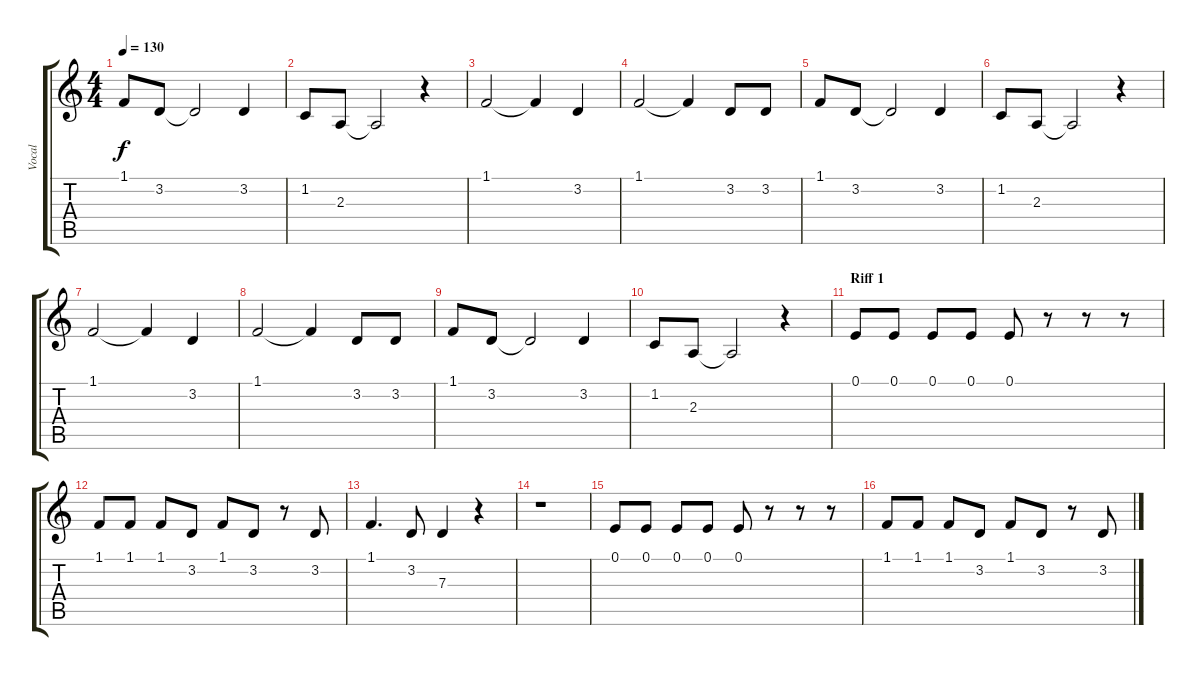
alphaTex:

\track ("Vocal" "Vocal") {instrument synthbrass1}
\staff {score tabs}
\tuning (E4 B3 G3 D3 A2 E2) {hide}
\ts (4 4)
\tempo 130
\clef g2
\ks c
1.1.8{dy f} 3.2.8 3.2{t}.2 3.2.4 |
1.2.8 2.3.8 2.3{t}.2 r.4 |
1.1.2 1.1{t}.4 3.2.4 |
1.1.2 1.1{t}.4 3.2.8 3.2.8 |
1.1.8 3.2.8 3.2{t}.2 3.2.4 |
1.2.8 2.3.8 2.3{t}.2 r.4 |
1.1.2 1.1{t}.4 3.2.4 |
1.1.2 1.1{t}.4 3.2.8 3.2.8 |
1.1.8 3.2.8 3.2{t}.2 3.2.4 |
1.2.8 2.3.8 2.3{t}.2 r.4 |
\section ("" "Riff 1")
0.1.8 0.1.8 0.1.8 0.1.8 0.1.8 r.8 r.8 r.8 |
1.1.8 1.1.8 1.1.8 3.2.8 1.1.8 3.2.8 r.8 3.2.8 |
1.1.4{d} 3.2.8 7.3.4 r.4 |
r.1 |
0.1.8 0.1.8 0.1.8 0.1.8 0.1.8 r.8 r.8 r.8 |
1.1.8 1.1.8 1.1.8 3.2.8 1.1.8 3.2.8 r.8 3.2.8
